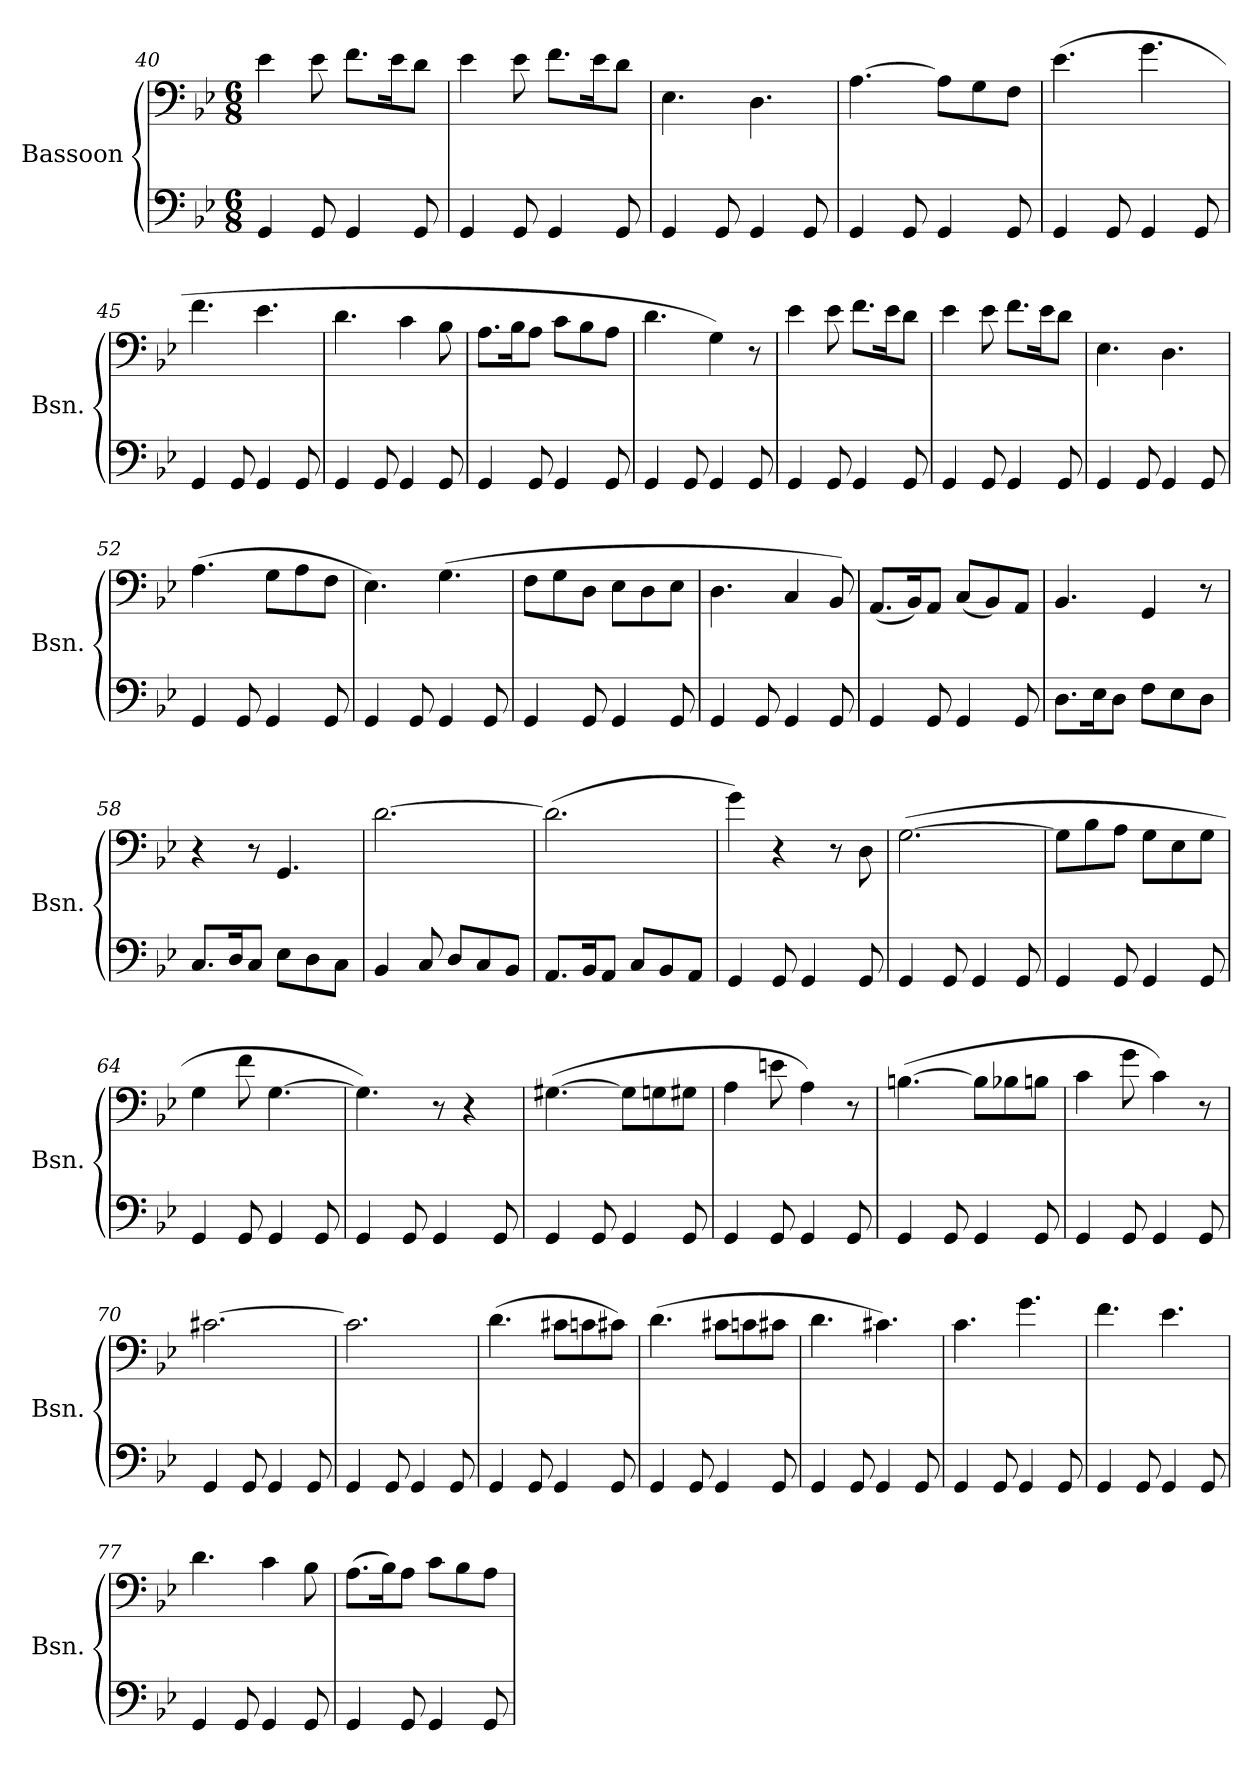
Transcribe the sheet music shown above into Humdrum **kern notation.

**kern	**kern
*part2	*part1
*staff2	*staff1
*I"Bassoon	*I"Bassoon
*I'Bsn.	*I'Bsn.
*clefF4	*clefF4
*k[b-e-]	*k[b-e-]
*B-:	*B-:
*M6/8	*M6/8
=40	=40
4GG/	4e-\
8GG/	8e-\
4GG/	8.f\L
.	16e-\K
8GG/	8d\J
=41	=41
4GG/	4e-\
8GG/	8e-\
4GG/	8.f\L
.	16e-\K
8GG/	8d\J
=42	=42
4GG/	4.E-\
8GG/	.
4GG/	4.D\
8GG/	.
!!LO:LB:g=z
=43	=43
4GG/	[4.A\
8GG/	.
4GG/	8A\L]
.	8G\
8GG/	8F\J
=44	=44
4GG/	(4.e-\
8GG/	.
4GG/	4.g\
8GG/	.
=45	=45
4GG/	4.f\
8GG/	.
4GG/	4.e-\
8GG/	.
=46	=46
4GG/	4.d\
8GG/	.
4GG/	4c\
8GG/	8B-\
=47	=47
4GG/	8.A\L
.	16B-\K
8GG/	8A\J
4GG/	8c\L
.	8B-\
8GG/	8A\J
=48	=48
4GG/	4.d\
8GG/	.
4GG/	4G\)
8GG/	8r
!!LO:LB:g=z
=49	=49
4GG/	4e-\
8GG/	8e-\
4GG/	8.f\L
.	16e-\K
8GG/	8d\J
=50	=50
4GG/	4e-\
8GG/	8e-\
4GG/	8.f\L
.	16e-\K
8GG/	8d\J
=51	=51
4GG/	4.E-\
8GG/	.
4GG/	4.D\
8GG/	.
=52	=52
4GG/	(4.A\
8GG/	.
4GG/	8G\L
.	8A\
8GG/	8F\J
=53	=53
4GG/	4.E-\)
8GG/	.
4GG/	(4.G\
8GG/	.
=54	=54
4GG/	8F\L
.	8G\
8GG/	8D\J
4GG/	8E-\L
.	8D\
8GG/	8E-\J
!!LO:LB:g=z
=55	=55
4GG/	4.D\
8GG/	.
4GG/	4C/
8GG/	8BB-/)
=56	=56
4GG/	(8.AA/L
.	16BB-/K)
8GG/	8AA/J
4GG/	(8C/L
.	8BB-/)
8GG/	8AA/J
=57	=57
8.D\L	4.BB-/
16E-\K	.
8D\J	.
8F\L	4GG/
8E-\	.
8D\J	8r
=58	=58
8.C/L	4r
16D/K	.
8C/J	8r
8E-\L	4.GG/
8D\	.
8C\J	.
=59	=59
4BB-/	[2.d\
8C/	.
8D/L	.
8C/	.
8BB-/J	.
=60	=60
8.AA/L	(2.d\]
16BB-/K	.
8AA/J	.
8C/L	.
8BB-/	.
8AA/J	.
!!LO:PB:g=z
=61	=61
4GG/	4g\)
8GG/	4r
4GG/	.
.	8r
8GG/	8D\
=62	=62
4GG/	([2.G\
8GG/	.
4GG/	.
8GG/	.
=63	=63
4GG/	8G\L]
.	8B-\
8GG/	8A\J
4GG/	8G\L
.	8E-\
8GG/	8G\J
=64	=64
4GG/	4G\
8GG/	8f\
4GG/	[4.G\
8GG/	.
=65	=65
4GG/	4.G\])
8GG/	.
4GG/	8r
.	4r
8GG/	.
=66	=66
4GG/	([4.G#X\
8GG/	.
4GG/	8G#\L]
.	8Gn\
8GG/	8G#\J
!!LO:LB:g=z
=67	=67
4GG/	4A\
8GG/	8en\
4GG/	4A\)
8GG/	8r
=68	=68
4GG/	([4.Bn\
8GG/	.
4GG/	8B\L]
.	8B-X\
8GG/	8Bn\J
=69	=69
4GG/	4c\
8GG/	8g\
4GG/	4c\)
8GG/	8r
=70	=70
4GG/	[2.c#X\
8GG/	.
4GG/	.
8GG/	.
=71	=71
4GG/	2.c#\]
8GG/	.
4GG/	.
8GG/	.
=72	=72
4GG/	(4.d\
8GG/	.
4GG/	8c#X\L
.	8cn\
8GG/	8c#X\J)
!!LO:LB:g=z
=73	=73
4GG/	(4.d\
8GG/	.
4GG/	8c#X\L
.	8cn\
8GG/	8c#X\J
=74	=74
4GG/	4.d\
8GG/	.
4GG/	4.c#X\)
8GG/	.
=75	=75
4GG/	4.c\
8GG/	.
4GG/	4.g\
8GG/	.
=76	=76
4GG/	4.f\
8GG/	.
4GG/	4.e-\
8GG/	.
=77	=77
4GG/	4.d\
8GG/	.
4GG/	4c\
8GG/	8B-\
=78	=78
4GG/	(8.A\L
.	16B-\K)
8GG/	8A\J
4GG/	8c\L
.	8B-\
8GG/	8A\J
=	=
*-	*-
